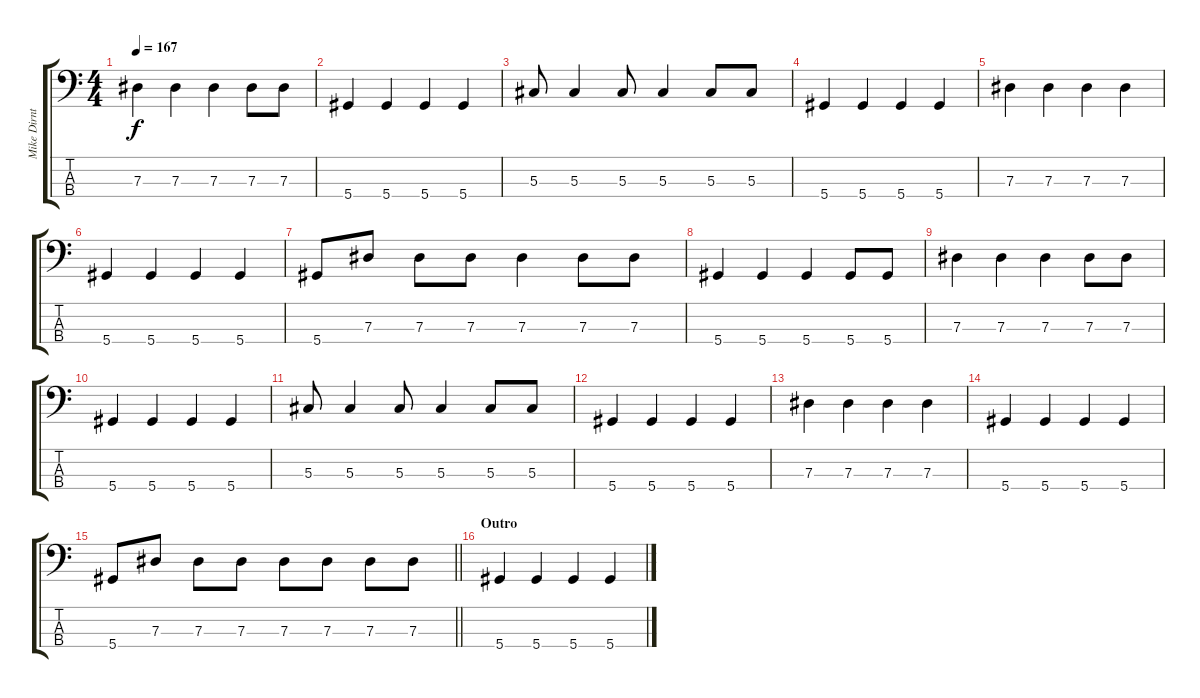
\track ("Mike Dirnt - Bass" "Mike Dirnt") {instrument electricbasspick}
\staff {score tabs}
\tuning (Gb2 Db2 Ab1 Eb1) {hide}
\ts (4 4)
\tempo 167
\clef f4
\ks c
7.3.4{dy f} 7.3.4 7.3.4 7.3.8 7.3.8 |
5.4.4 5.4.4 5.4.4 5.4.4 |
5.3.8 5.3.4 5.3.8 5.3.4 5.3.8 5.3.8 |
5.4.4 5.4.4 5.4.4 5.4.4 |
7.3.4 7.3.4 7.3.4 7.3.4 |
5.4.4 5.4.4 5.4.4 5.4.4 |
5.4.8 7.3.8 7.3.8 7.3.8 7.3.4 7.3.8 7.3.8 |
5.4.4 5.4.4 5.4.4 5.4.8 5.4.8 |
7.3.4 7.3.4 7.3.4 7.3.8 7.3.8 |
5.4.4 5.4.4 5.4.4 5.4.4 |
5.3.8 5.3.4 5.3.8 5.3.4 5.3.8 5.3.8 |
5.4.4 5.4.4 5.4.4 5.4.4 |
7.3.4 7.3.4 7.3.4 7.3.4 |
5.4.4 5.4.4 5.4.4 5.4.4 |
\barLineRight lightlight
5.4.8 7.3.8 7.3.8 7.3.8 7.3.8 7.3.8 7.3.8 7.3.8 |
\section ("" "Outro")
5.4.4 5.4.4 5.4.4 5.4.4
